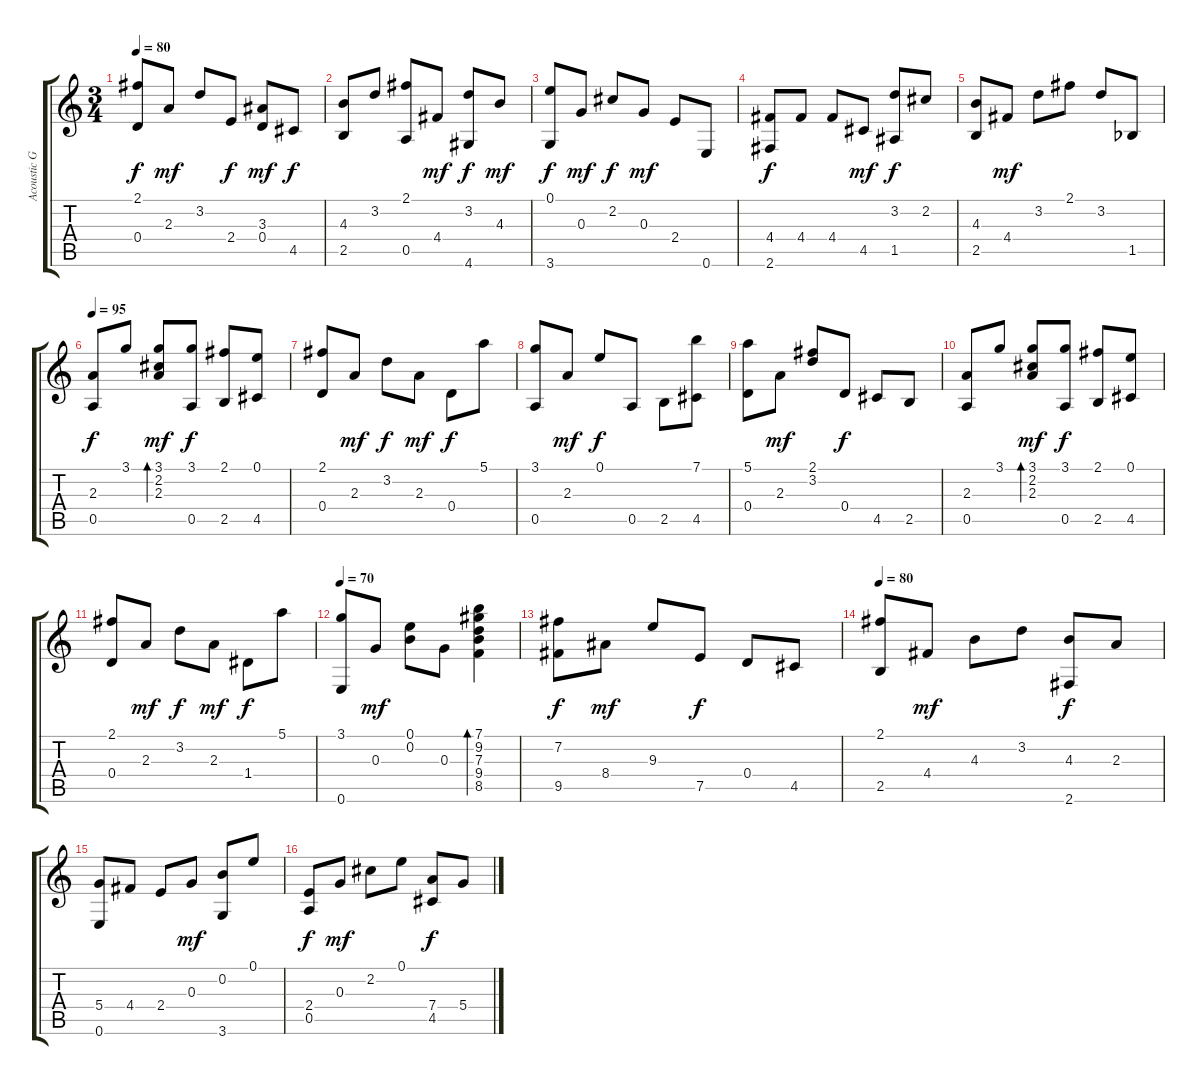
\track ("Acoustic Guitar" "Acoustic G") {instrument acousticguitarnylon}
\staff {score tabs}
\tuning (E4 B3 G3 D3 A2 E2) {hide}
\ts (3 4)
\tempo 80
\clef g2
\ks c
(2.1 0.4).8{dy f} 2.3.8{dy mf} 3.2.8 2.4.8{dy f} (3.3 0.4).8{dy mf} 4.5.8{dy f} |
(4.3 2.5).8 3.2.8 (2.1 0.5).8 4.4.8{dy mf} (3.2 4.6).8{dy f} 4.3.8{dy mf} |
(0.1 3.6).8{dy f} 0.3.8{dy mf} 2.2.8{dy f} 0.3.8{dy mf} 2.4.8 0.6.8 |
(4.4 2.6).8{dy f} 4.4.8 4.4.8 4.5.8{dy mf} (3.2 1.5).8{dy f} 2.2.8 |
(4.3 2.5).8 4.4.8{dy mf} 3.2.8 2.1.8 3.2.8 1.5{acc b}.8 |
\tempo 95
(2.3 0.5).8{dy f} 3.1.8 (3.1 2.2 2.3).8{bd 60 dy mf} (3.1 0.5).8{dy f} (2.1 2.5).8 (0.1 4.5).8 |
(2.1 0.4).8 2.3.8{dy mf} 3.2.8{dy f} 2.3.8{dy mf} 0.4.8{dy f} 5.1.8 |
(3.1 0.5).8 2.3.8{dy mf} 0.1.8{dy f} 0.5.8 2.5.8 (7.1 4.5).8 |
(5.1 0.4).8 2.3.8{dy mf} (2.1 3.2).8 0.4.8{dy f} 4.5.8 2.5.8 |
(2.3 0.5).8 3.1.8 (3.1 2.2 2.3).8{bd 60 dy mf} (3.1 0.5).8{dy f} (2.1 2.5).8 (0.1 4.5).8 |
(2.1 0.4).8 2.3.8{dy mf} 3.2.8{dy f} 2.3.8{dy mf} 1.4.8{dy f} 5.1.8 |
\tempo 70
(3.1 0.6).8 0.3.8{dy mf} (0.1 0.2).8 0.3.8 (7.1 9.2 7.3 9.4 8.5).4{bd 60} |
(7.2 9.5).8{dy f} 8.4.8{dy mf} 9.3.8 7.5.8{dy f} 0.4.8 4.5.8 |
\tempo 80
(2.1 2.5).8 4.4.8{dy mf} 4.3.8 3.2.8 (4.3 2.6).8{dy f} 2.3.8 |
(5.4 0.6).8 4.4.8 2.4.8 0.3.8{dy mf} (0.2 3.6).8 0.1.8 |
(2.4 0.5).8{dy f} 0.3.8{dy mf} 2.2.8 0.1.8 (7.4 4.5).8{dy f} 5.4.8
